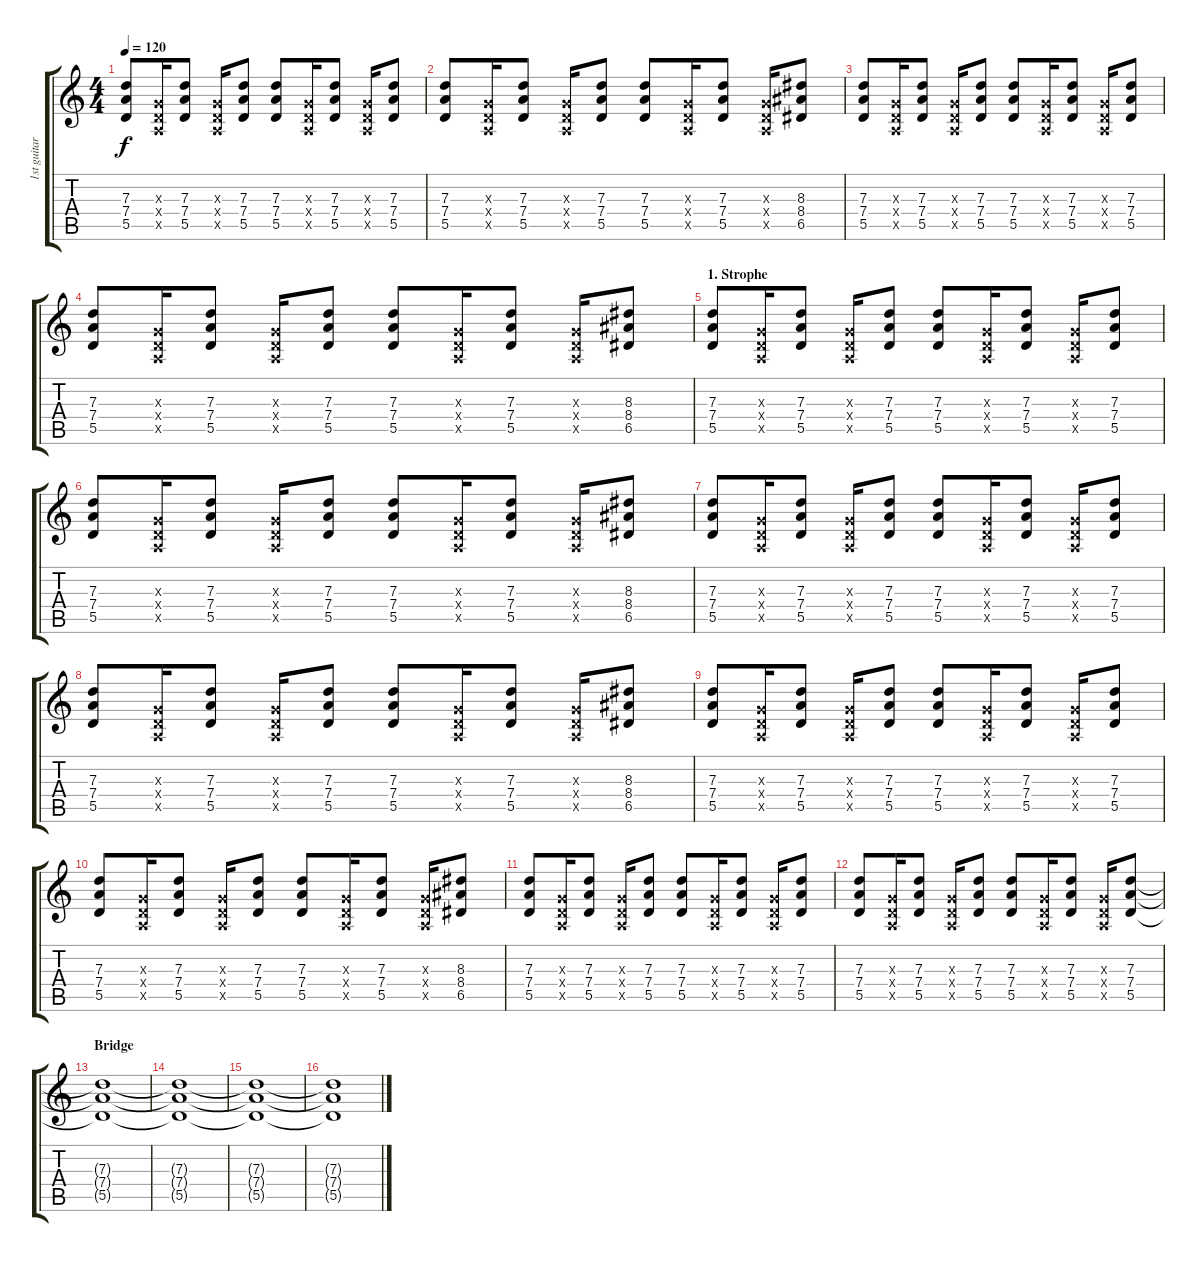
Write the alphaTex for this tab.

\track ("1st guitar" "1st guitar") {instrument overdrivenguitar}
\staff {score tabs}
\tuning (E4 B3 G3 D3 A2 E2) {hide}
\ts (4 4)
\tempo 120
\clef g2
\ks c
(7.3 7.4 5.5).8{dy f} (0.3{x} 0.4{x} 0.5{x}).16 (7.3 7.4 5.5).8 (0.3{x} 0.4{x} 0.5{x}).16 (7.3 7.4 5.5).8 (7.3 7.4 5.5).8 (0.3{x} 0.4{x} 0.5{x}).16 (7.3 7.4 5.5).8 (0.3{x} 0.4{x} 0.5{x}).16 (7.3 7.4 5.5).8 |
(7.3 7.4 5.5).8 (0.3{x} 0.4{x} 0.5{x}).16 (7.3 7.4 5.5).8 (0.3{x} 0.4{x} 0.5{x}).16 (7.3 7.4 5.5).8 (7.3 7.4 5.5).8 (0.3{x} 0.4{x} 0.5{x}).16 (7.3 7.4 5.5).8 (0.3{x} 0.4{x} 0.5{x}).16 (8.3 8.4 6.5).8 |
(7.3 7.4 5.5).8 (0.3{x} 0.4{x} 0.5{x}).16 (7.3 7.4 5.5).8 (0.3{x} 0.4{x} 0.5{x}).16 (7.3 7.4 5.5).8 (7.3 7.4 5.5).8 (0.3{x} 0.4{x} 0.5{x}).16 (7.3 7.4 5.5).8 (0.3{x} 0.4{x} 0.5{x}).16 (7.3 7.4 5.5).8 |
(7.3 7.4 5.5).8 (0.3{x} 0.4{x} 0.5{x}).16 (7.3 7.4 5.5).8 (0.3{x} 0.4{x} 0.5{x}).16 (7.3 7.4 5.5).8 (7.3 7.4 5.5).8 (0.3{x} 0.4{x} 0.5{x}).16 (7.3 7.4 5.5).8 (0.3{x} 0.4{x} 0.5{x}).16 (8.3 8.4 6.5).8 |
\section ("" "1. Strophe")
(7.3 7.4 5.5).8 (0.3{x} 0.4{x} 0.5{x}).16 (7.3 7.4 5.5).8 (0.3{x} 0.4{x} 0.5{x}).16 (7.3 7.4 5.5).8 (7.3 7.4 5.5).8 (0.3{x} 0.4{x} 0.5{x}).16 (7.3 7.4 5.5).8 (0.3{x} 0.4{x} 0.5{x}).16 (7.3 7.4 5.5).8 |
(7.3 7.4 5.5).8 (0.3{x} 0.4{x} 0.5{x}).16 (7.3 7.4 5.5).8 (0.3{x} 0.4{x} 0.5{x}).16 (7.3 7.4 5.5).8 (7.3 7.4 5.5).8 (0.3{x} 0.4{x} 0.5{x}).16 (7.3 7.4 5.5).8 (0.3{x} 0.4{x} 0.5{x}).16 (8.3 8.4 6.5).8 |
(7.3 7.4 5.5).8 (0.3{x} 0.4{x} 0.5{x}).16 (7.3 7.4 5.5).8 (0.3{x} 0.4{x} 0.5{x}).16 (7.3 7.4 5.5).8 (7.3 7.4 5.5).8 (0.3{x} 0.4{x} 0.5{x}).16 (7.3 7.4 5.5).8 (0.3{x} 0.4{x} 0.5{x}).16 (7.3 7.4 5.5).8 |
(7.3 7.4 5.5).8 (0.3{x} 0.4{x} 0.5{x}).16 (7.3 7.4 5.5).8 (0.3{x} 0.4{x} 0.5{x}).16 (7.3 7.4 5.5).8 (7.3 7.4 5.5).8 (0.3{x} 0.4{x} 0.5{x}).16 (7.3 7.4 5.5).8 (0.3{x} 0.4{x} 0.5{x}).16 (8.3 8.4 6.5).8 |
(7.3 7.4 5.5).8 (0.3{x} 0.4{x} 0.5{x}).16 (7.3 7.4 5.5).8 (0.3{x} 0.4{x} 0.5{x}).16 (7.3 7.4 5.5).8 (7.3 7.4 5.5).8 (0.3{x} 0.4{x} 0.5{x}).16 (7.3 7.4 5.5).8 (0.3{x} 0.4{x} 0.5{x}).16 (7.3 7.4 5.5).8 |
(7.3 7.4 5.5).8 (0.3{x} 0.4{x} 0.5{x}).16 (7.3 7.4 5.5).8 (0.3{x} 0.4{x} 0.5{x}).16 (7.3 7.4 5.5).8 (7.3 7.4 5.5).8 (0.3{x} 0.4{x} 0.5{x}).16 (7.3 7.4 5.5).8 (0.3{x} 0.4{x} 0.5{x}).16 (8.3 8.4 6.5).8 |
(7.3 7.4 5.5).8 (0.3{x} 0.4{x} 0.5{x}).16 (7.3 7.4 5.5).8 (0.3{x} 0.4{x} 0.5{x}).16 (7.3 7.4 5.5).8 (7.3 7.4 5.5).8 (0.3{x} 0.4{x} 0.5{x}).16 (7.3 7.4 5.5).8 (0.3{x} 0.4{x} 0.5{x}).16 (7.3 7.4 5.5).8 |
(7.3 7.4 5.5).8 (0.3{x} 0.4{x} 0.5{x}).16 (7.3 7.4 5.5).8 (0.3{x} 0.4{x} 0.5{x}).16 (7.3 7.4 5.5).8 (7.3 7.4 5.5).8 (0.3{x} 0.4{x} 0.5{x}).16 (7.3 7.4 5.5).8 (0.3{x} 0.4{x} 0.5{x}).16 (7.3 7.4 5.5).8 |
\section ("" "Bridge")
(7.3{t} 7.4{t} 5.5{t}).1 |
(7.3{t} 7.4{t} 5.5{t}).1 |
(7.3{t} 7.4{t} 5.5{t}).1 |
(7.3{t} 7.4{t} 5.5{t}).1
